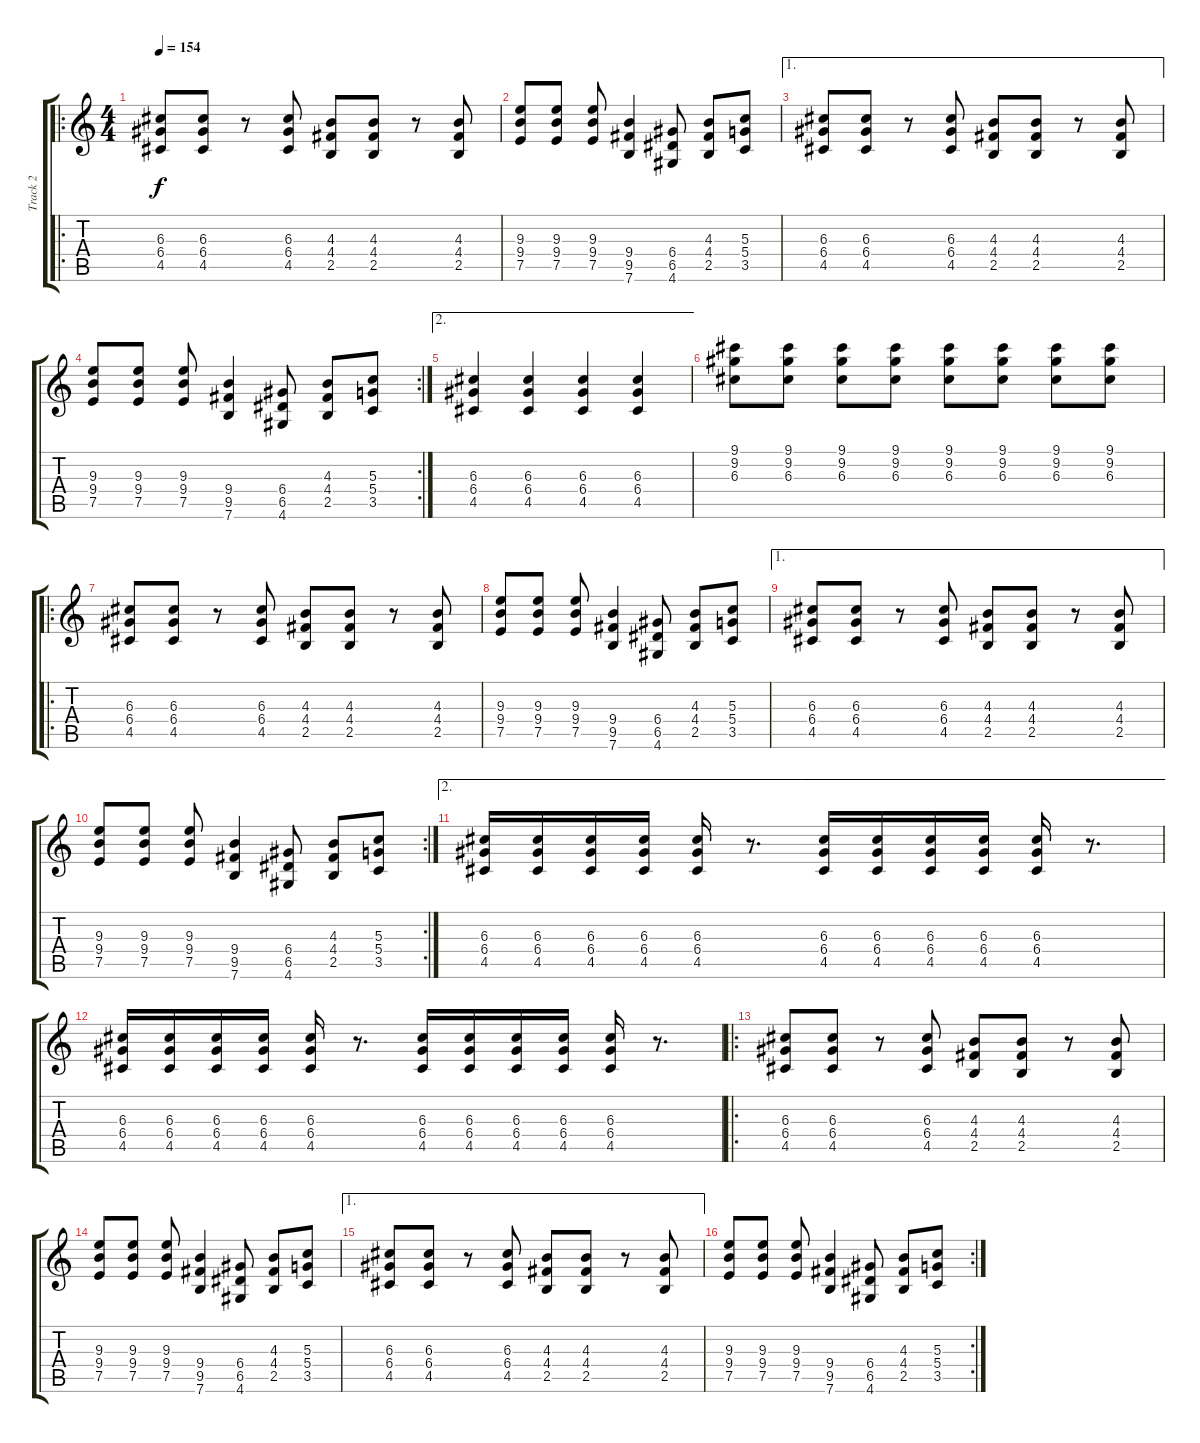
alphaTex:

\track ("Track 2" "Track 2") {instrument overdrivenguitar}
\staff {score tabs}
\tuning (E4 B3 G3 D3 A2 E2) {hide}
\ro
\ts (4 4)
\tempo 154
\clef g2
\ks c
(6.3 6.4 4.5).8{dy f} (6.3 6.4 4.5).8 r.8 (6.3 6.4 4.5).8 (4.3 4.4 2.5).8 (4.3 4.4 2.5).8 r.8 (4.3 4.4 2.5).8 |
(9.3 9.4 7.5).8 (9.3 9.4 7.5).8 (9.3 9.4 7.5).8 (9.4 9.5 7.6).4 (6.4 6.5 4.6).8 (4.3 4.4 2.5).8 (5.3 5.4 3.5).8 |
\ae 1
(6.3 6.4 4.5).8 (6.3 6.4 4.5).8 r.8 (6.3 6.4 4.5).8 (4.3 4.4 2.5).8 (4.3 4.4 2.5).8 r.8 (4.3 4.4 2.5).8 |
\rc 2
(9.3 9.4 7.5).8 (9.3 9.4 7.5).8 (9.3 9.4 7.5).8 (9.4 9.5 7.6).4 (6.4 6.5 4.6).8 (4.3 4.4 2.5).8 (5.3 5.4 3.5).8 |
\ae 2
(6.3 6.4 4.5).4 (6.3 6.4 4.5).4 (6.3 6.4 4.5).4 (6.3 6.4 4.5).4 |
(9.1 9.2 6.3).8 (9.1 9.2 6.3).8 (9.1 9.2 6.3).8 (9.1 9.2 6.3).8 (9.1 9.2 6.3).8 (9.1 9.2 6.3).8 (9.1 9.2 6.3).8 (9.1 9.2 6.3).8 |
\ro
(6.3 6.4 4.5).8 (6.3 6.4 4.5).8 r.8 (6.3 6.4 4.5).8 (4.3 4.4 2.5).8 (4.3 4.4 2.5).8 r.8 (4.3 4.4 2.5).8 |
(9.3 9.4 7.5).8 (9.3 9.4 7.5).8 (9.3 9.4 7.5).8 (9.4 9.5 7.6).4 (6.4 6.5 4.6).8 (4.3 4.4 2.5).8 (5.3 5.4 3.5).8 |
\ae 1
(6.3 6.4 4.5).8 (6.3 6.4 4.5).8 r.8 (6.3 6.4 4.5).8 (4.3 4.4 2.5).8 (4.3 4.4 2.5).8 r.8 (4.3 4.4 2.5).8 |
\rc 2
(9.3 9.4 7.5).8 (9.3 9.4 7.5).8 (9.3 9.4 7.5).8 (9.4 9.5 7.6).4 (6.4 6.5 4.6).8 (4.3 4.4 2.5).8 (5.3 5.4 3.5).8 |
\ae 2
(6.3 6.4 4.5).16 (6.3 6.4 4.5).16 (6.3 6.4 4.5).16 (6.3 6.4 4.5).16 (6.3 6.4 4.5).16 r.8{d} (6.3 6.4 4.5).16 (6.3 6.4 4.5).16 (6.3 6.4 4.5).16 (6.3 6.4 4.5).16 (6.3 6.4 4.5).16 r.8{d} |
(6.3 6.4 4.5).16 (6.3 6.4 4.5).16 (6.3 6.4 4.5).16 (6.3 6.4 4.5).16 (6.3 6.4 4.5).16 r.8{d} (6.3 6.4 4.5).16 (6.3 6.4 4.5).16 (6.3 6.4 4.5).16 (6.3 6.4 4.5).16 (6.3 6.4 4.5).16 r.8{d} |
\ro
(6.3 6.4 4.5).8 (6.3 6.4 4.5).8 r.8 (6.3 6.4 4.5).8 (4.3 4.4 2.5).8 (4.3 4.4 2.5).8 r.8 (4.3 4.4 2.5).8 |
(9.3 9.4 7.5).8 (9.3 9.4 7.5).8 (9.3 9.4 7.5).8 (9.4 9.5 7.6).4 (6.4 6.5 4.6).8 (4.3 4.4 2.5).8 (5.3 5.4 3.5).8 |
\ae 1
(6.3 6.4 4.5).8 (6.3 6.4 4.5).8 r.8 (6.3 6.4 4.5).8 (4.3 4.4 2.5).8 (4.3 4.4 2.5).8 r.8 (4.3 4.4 2.5).8 |
\rc 2
(9.3 9.4 7.5).8 (9.3 9.4 7.5).8 (9.3 9.4 7.5).8 (9.4 9.5 7.6).4 (6.4 6.5 4.6).8 (4.3 4.4 2.5).8 (5.3 5.4 3.5).8
